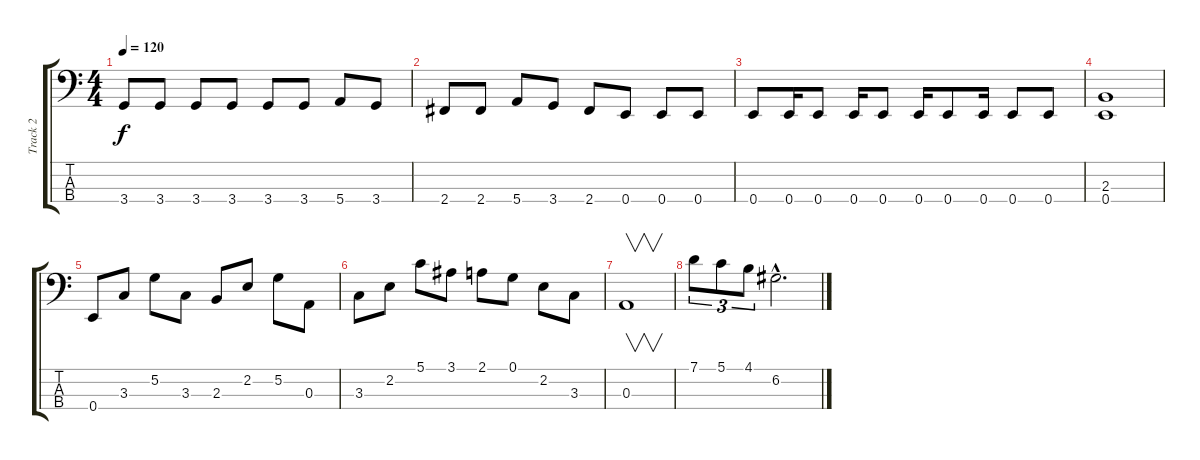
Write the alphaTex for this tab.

\track ("Track 2" "Track 2") {instrument electricbassfinger}
\staff {score tabs}
\tuning (G2 D2 A1 E1) {hide}
\ts (4 4)
\tempo 120
\clef f4
\ks c
3.4.8{dy f} 3.4.8 3.4.8 3.4.8 3.4.8 3.4.8 5.4.8 3.4.8 |
2.4.8 2.4.8 5.4.8 3.4.8 2.4.8 0.4.8 0.4.8 0.4.8 |
0.4.8 0.4.16 0.4.8 0.4.16 0.4.8 0.4.16 0.4.8 0.4.16 0.4.8 0.4.8 |
(2.3 0.4).1 |
0.4.8 3.3.8 5.2.8 3.3.8 2.3.8 2.2.8 5.2.8 0.3.8 |
3.3.8 2.2.8 5.1.8 3.1.8 2.1.8 0.1.8 2.2.8 3.3.8 |
0.3.1{v} |
7.1.8{tu (3 2)} 5.1.8{tu (3 2)} 4.1.8{tu (3 2)} 6.2{hac}.2{d}
